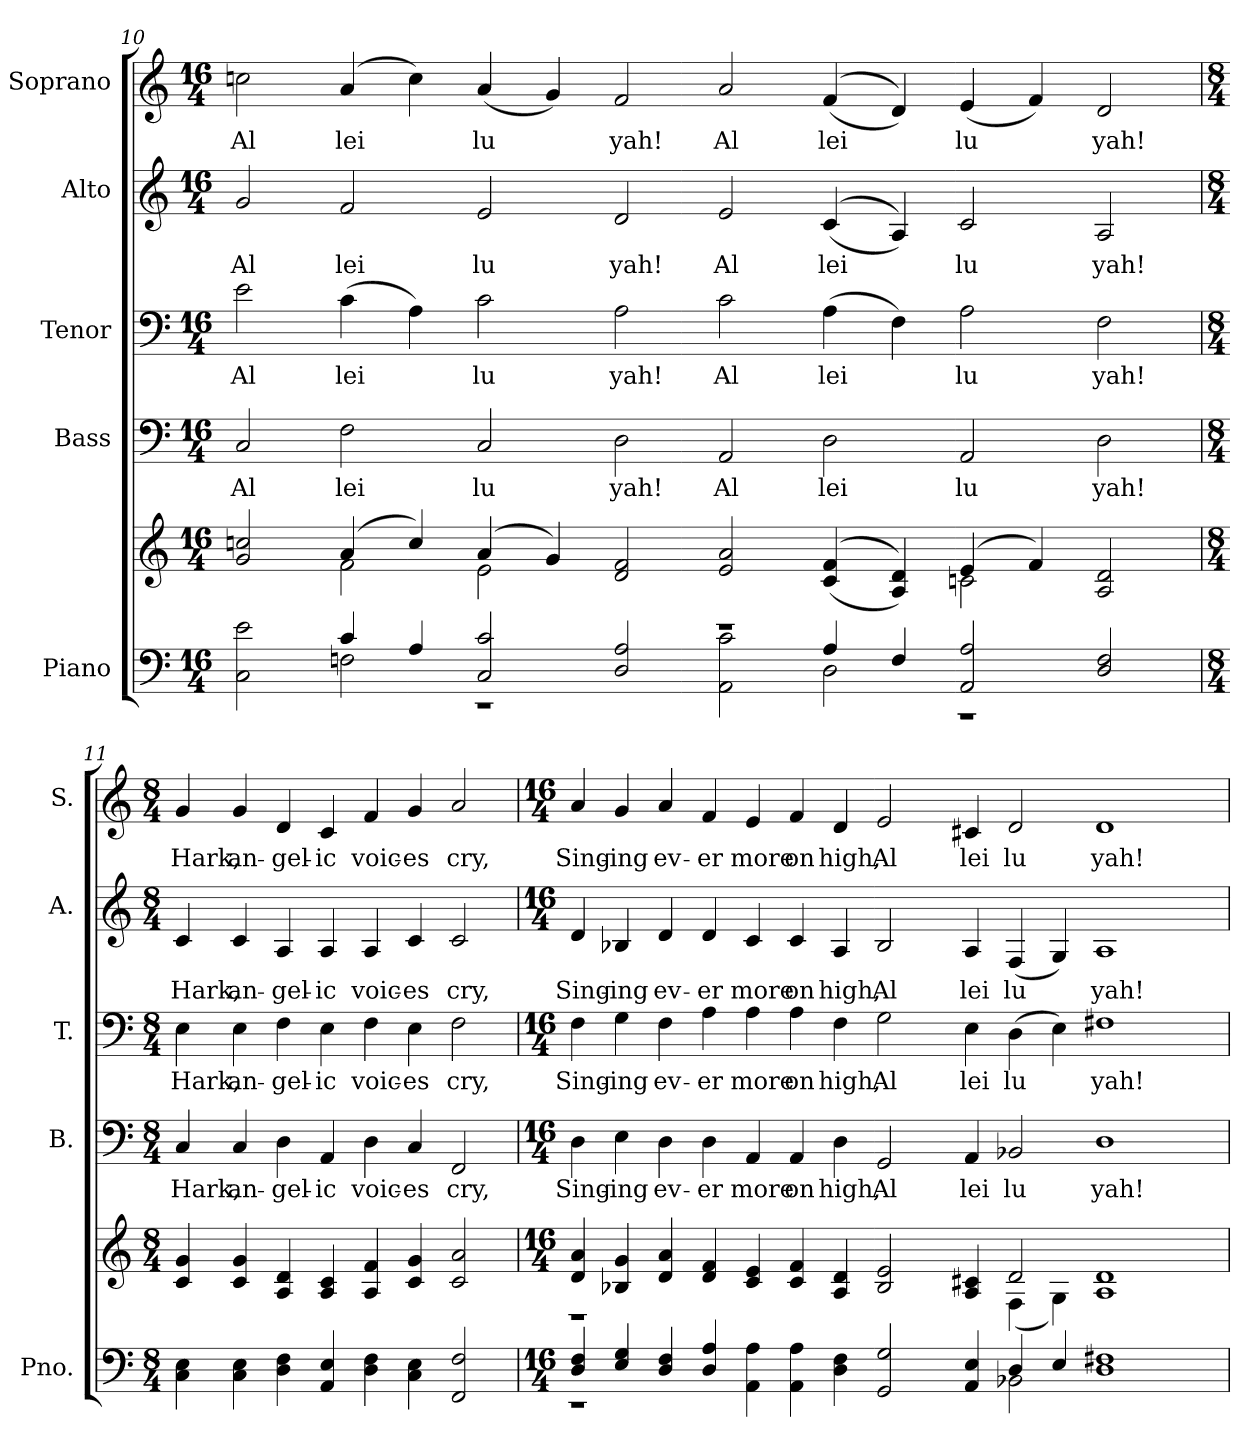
**kern	**kern	**kern	**text	**kern	**text	**kern	**text	**kern	**text
*part5	*part5	*part4	*part4	*part3	*part3	*part2	*part2	*part1	*part1
*staff6	*staff5	*staff4	*staff4	*staff3	*staff3	*staff2	*staff2	*staff1	*staff1
*I"Piano	*	*I"Bass	*	*I"Tenor	*	*I"Alto	*	*I"Soprano	*
*I'Pno.	*	*I'B.	*	*I'T.	*	*I'A.	*	*I'S.	*
!!LO:PB:g=z
*clefF4	*clefG2	*clefF4	*	*clefF4	*	*clefG2	*	*clefG2	*
*k[]	*k[]	*k[]	*	*k[]	*	*k[]	*	*k[]	*
*C:	*C:	*C:	*	*C:	*	*C:	*	*C:	*
*M16/4	*M16/4	*M16/4	*	*M16/4	*	*M16/4	*	*M16/4	*
=10	=10	=10	=10	=10	=10	=10	=10	=10	=10
*^	*^	*	*	*	*	*	*	*	*
!	!	!	!	!	!LO:LY:b:color=#000000	!	!	!	!	!	!
!	!	!	!	!	!	!	!LO:LY:b:color=#000000	!	!	!	!
!	!	!	!	!	!	!	!	!	!LO:LY:b:color=#000000	!	!
!	!	!	!	!	!	!	!	!	!	!	!LO:LY:b:color=#000000
2Ci\ 2ei	2ryy	2gi/ 2ccni	2ryy	2Ci/	Al	2ei\	Al	2gi/	Al	2ccni\	Al
!	!	!	!	!	!LO:LY:b:color=#000000	!	!	!	!	!	!
!	!	!	!	!	!	!	!LO:LY:b:color=#000000	!	!	!	!
!	!	!	!	!	!	!	!	!	!LO:LY:b:color=#000000	!	!
!	!	!	!	!	!	!	!	!	!	!	!LO:LY:b:color=#000000
4ci/	2Fni\	(4ai/	2fi\	2Fi\	lei	(4ci\	lei	2fi/	lei	(4ai/	lei
4Ai/	.	4cci/)	.	.	.	4Ai\)	.	.	.	4cci\)	.
!	!	!	!	!	!LO:LY:b:color=#000000	!	!	!	!	!	!
!	!	!	!	!	!	!	!LO:LY:b:color=#000000	!	!	!	!
!	!	!	!	!	!	!	!	!	!LO:LY:b:color=#000000	!	!
!	!	!	!	!	!	!	!	!	!	!	!LO:LY:b:color=#000000
2Ci/ 2ci	1r	(4ai/	2ei\	2Ci/	lu	2ci\	lu	2ei/	lu	(4ai/	lu
.	.	4gi/)	.	.	.	.	.	.	.	4gi/)	.
!	!	!	!	!	!LO:LY:b:color=#000000	!	!	!	!	!	!
!	!	!	!	!	!	!	!LO:LY:b:color=#000000	!	!	!	!
!	!	!	!	!	!	!	!	!	!LO:LY:b:color=#000000	!	!
!	!	!	!	!	!	!	!	!	!	!	!LO:LY:b:color=#000000
2Di/ 2Ai	.	2di/ 2fi	2ryy	2Di\	yah!	2Ai\	yah!	2di/	yah!	2fi/	yah!
!	!	!	!	!	!LO:LY:b:color=#000000	!	!	!	!	!	!
!	!	!	!	!	!	!	!LO:LY:b:color=#000000	!	!	!	!
!	!	!	!	!	!	!	!	!	!LO:LY:b:color=#000000	!	!
!	!	!	!	!	!	!	!	!	!	!	!LO:LY:b:color=#000000
2AAi\ 2ci	2ryy	2ei/ 2ai	1r	2AAi/	Al	2ci\	Al	2ei/	Al	2ai/	Al
!	!	!	!	!	!LO:LY:b:color=#000000	!	!	!	!	!	!
!	!	!	!	!	!	!	!LO:LY:b:color=#000000	!	!	!	!
!	!	!	!	!	!	!	!	!	!LO:LY:b:color=#000000	!	!
!	!	!	!	!	!	!	!	!	!	!	!LO:LY:b:color=#000000
4Ai/	2Di\	((4ci/ 4fi	.	2Di\	lei	(4Ai\	lei	((4ci/	lei	((4fi/	lei
4Fi/	.	4Ai/ 4di))	.	.	.	4Fi\)	.	4Ai/))	.	4di/))	.
!	!	!	!	!	!LO:LY:b:color=#000000	!	!	!	!	!	!
!	!	!	!	!	!	!	!LO:LY:b:color=#000000	!	!	!	!
!	!	!	!	!	!	!	!	!	!LO:LY:b:color=#000000	!	!
!	!	!	!	!	!	!	!	!	!	!	!LO:LY:b:color=#000000
2AAi/ 2Ai	1r	(4ei/	2cni\	2AAi/	lu	2Ai\	lu	2ci/	lu	(4ei/	lu
.	.	4fi/)	.	.	.	.	.	.	.	4fi/)	.
!	!	!	!	!	!LO:LY:b:color=#000000	!	!	!	!	!	!
!	!	!	!	!	!	!	!LO:LY:b:color=#000000	!	!	!	!
!	!	!	!	!	!	!	!	!	!LO:LY:b:color=#000000	!	!
!	!	!	!	!	!	!	!	!	!	!	!LO:LY:b:color=#000000
2Di/ 2Fi	.	2Ai/ 2di	2ryy	2Di\	yah!	2Fi\	yah!	2Ai/	yah!	2di/	yah!
*v	*v	*	*	*	*	*	*	*	*	*	*
*	*v	*v	*	*	*	*	*	*	*	*
!!LO:PB:g=z
=11	=11	=11	=11	=11	=11	=11	=11	=11	=11
*M8/4	*M8/4	*M8/4	*	*M8/4	*	*M8/4	*	*M8/4	*
*	*^	*	*	*	*	*	*	*	*
!	!	!	!	!LO:LY:b:color=#000000	!	!	!	!	!	!
*	*v	*v	*	*	*	*	*	*	*	*
*	*^	*	*	*	*	*	*	*	*
!	!	!	!	!	!	!LO:LY:b:color=#000000	!	!	!	!
*	*v	*v	*	*	*	*	*	*	*	*
*	*^	*	*	*	*	*	*	*	*
!	!	!	!	!	!	!	!	!LO:LY:b:color=#000000	!	!
*	*v	*v	*	*	*	*	*	*	*	*
*	*^	*	*	*	*	*	*	*	*
!	!	!	!	!	!	!	!	!	!	!LO:LY:b:color=#000000
*	*v	*v	*	*	*	*	*	*	*	*
4Ci\ 4Ei	4ci/ 4gi	4Ci/	Hark,	4Ei\	Hark,	4ci/	Hark,	4gi/	Hark,
!	!	!	!LO:LY:b:color=#000000	!	!	!	!	!	!
!	!	!	!	!	!LO:LY:b:color=#000000	!	!	!	!
!	!	!	!	!	!	!	!LO:LY:b:color=#000000	!	!
!	!	!	!	!	!	!	!	!	!LO:LY:b:color=#000000
4Ci\ 4Ei	4ci/ 4gi	4Ci/	an-	4Ei\	an-	4ci/	an-	4gi/	an-
!	!	!	!LO:LY:b:color=#000000	!	!	!	!	!	!
!	!	!	!	!	!LO:LY:b:color=#000000	!	!	!	!
!	!	!	!	!	!	!	!LO:LY:b:color=#000000	!	!
!	!	!	!	!	!	!	!	!	!LO:LY:b:color=#000000
4Di\ 4Fi	4Ai/ 4di	4Di\	-gel-	4Fi\	-gel-	4Ai/	-gel-	4di/	-gel-
!	!	!	!LO:LY:b:color=#000000	!	!	!	!	!	!
!	!	!	!	!	!LO:LY:b:color=#000000	!	!	!	!
!	!	!	!	!	!	!	!LO:LY:b:color=#000000	!	!
!	!	!	!	!	!	!	!	!	!LO:LY:b:color=#000000
4AAi/ 4Ei	4Ai/ 4ci	4AAi/	-ic	4Ei\	-ic	4Ai/	-ic	4ci/	-ic
!	!	!	!LO:LY:b:color=#000000	!	!	!	!	!	!
!	!	!	!	!	!LO:LY:b:color=#000000	!	!	!	!
!	!	!	!	!	!	!	!LO:LY:b:color=#000000	!	!
!	!	!	!	!	!	!	!	!	!LO:LY:b:color=#000000
4Di\ 4Fi	4Ai/ 4fi	4Di\	voic-	4Fi\	voic-	4Ai/	voic-	4fi/	voic-
!	!	!	!LO:LY:b:color=#000000	!	!	!	!	!	!
!	!	!	!	!	!LO:LY:b:color=#000000	!	!	!	!
!	!	!	!	!	!	!	!LO:LY:b:color=#000000	!	!
!	!	!	!	!	!	!	!	!	!LO:LY:b:color=#000000
4Ci\ 4Ei	4ci/ 4gi	4Ci/	-es	4Ei\	-es	4ci/	-es	4gi/	-es
!	!	!	!LO:LY:b:color=#000000	!	!	!	!	!	!
!	!	!	!	!	!LO:LY:b:color=#000000	!	!	!	!
!	!	!	!	!	!	!	!LO:LY:b:color=#000000	!	!
!	!	!	!	!	!	!	!	!	!LO:LY:b:color=#000000
2FFi/ 2Fi	2ci/ 2ai	2FFi/	cry,	2Fi\	cry,	2ci/	cry,	2ai/	cry,
!!LO:PB:g=z
=12	=12	=12	=12	=12	=12	=12	=12	=12	=12
*M16/4	*M16/4	*M16/4	*	*M16/4	*	*M16/4	*	*M16/4	*
*^	*^	*	*	*	*	*	*	*	*
!	!	!	!	!	!LO:LY:b:color=#000000	!	!	!	!	!	!
!	!	!	!	!	!	!	!LO:LY:b:color=#000000	!	!	!	!
!	!	!	!	!	!	!	!	!	!LO:LY:b:color=#000000	!	!
!	!	!	!	!	!	!	!	!	!	!	!LO:LY:b:color=#000000
4Di/ 4Fi	1r	4di/ 4ai	1r	4Di\	Sing-	4Fi\	Sing-	4di/	Sing-	4ai/	Sing-
!	!	!	!	!	!LO:LY:b:color=#000000	!	!	!	!	!	!
!	!	!	!	!	!	!	!LO:LY:b:color=#000000	!	!	!	!
!	!	!	!	!	!	!	!	!	!LO:LY:b:color=#000000	!	!
!	!	!	!	!	!	!	!	!	!	!	!LO:LY:b:color=#000000
4Ei/ 4Gi	.	4B-Xi/ 4gi	.	4Ei\	-ing	4Gi\	-ing	4B-Xi/	-ing	4gi/	-ing
!	!	!	!	!	!LO:LY:b:color=#000000	!	!	!	!	!	!
!	!	!	!	!	!	!	!LO:LY:b:color=#000000	!	!	!	!
!	!	!	!	!	!	!	!	!	!LO:LY:b:color=#000000	!	!
!	!	!	!	!	!	!	!	!	!	!	!LO:LY:b:color=#000000
4Di/ 4Fi	.	4di/ 4ai	.	4Di\	ev-	4Fi\	ev-	4di/	ev-	4ai/	ev-
!	!	!	!	!	!LO:LY:b:color=#000000	!	!	!	!	!	!
!	!	!	!	!	!	!	!LO:LY:b:color=#000000	!	!	!	!
!	!	!	!	!	!	!	!	!	!LO:LY:b:color=#000000	!	!
!	!	!	!	!	!	!	!	!	!	!	!LO:LY:b:color=#000000
4Di/ 4Ai	.	4di/ 4fi	.	4Di\	-er	4Ai\	-er	4di/	-er	4fi/	-er
!	!	!	!	!	!LO:LY:b:color=#000000	!	!	!	!	!	!
!	!	!	!	!	!	!	!LO:LY:b:color=#000000	!	!	!	!
!	!	!	!	!	!	!	!	!	!LO:LY:b:color=#000000	!	!
!	!	!	!	!	!	!	!	!	!	!	!LO:LY:b:color=#000000
4AAi\ 4Ai	1ryy	4ci/ 4ei	1ryy	4AAi/	more	4Ai\	more	4ci/	more	4ei/	more
!	!	!	!	!	!LO:LY:b:color=#000000	!	!	!	!	!	!
!	!	!	!	!	!	!	!LO:LY:b:color=#000000	!	!	!	!
!	!	!	!	!	!	!	!	!	!LO:LY:b:color=#000000	!	!
!	!	!	!	!	!	!	!	!	!	!	!LO:LY:b:color=#000000
4AAi\ 4Ai	.	4ci/ 4fi	.	4AAi/	on	4Ai\	on	4ci/	on	4fi/	on
!	!	!	!	!	!LO:LY:b:color=#000000	!	!	!	!	!	!
!	!	!	!	!	!	!	!LO:LY:b:color=#000000	!	!	!	!
!	!	!	!	!	!	!	!	!	!LO:LY:b:color=#000000	!	!
!	!	!	!	!	!	!	!	!	!	!	!LO:LY:b:color=#000000
4Di\ 4Fi	.	4Ai/ 4di	.	4Di\	high,	4Fi\	high,	4Ai/	high,	4di/	high,
!	!	!	!	!	!LO:LY:b:color=#000000	!	!	!	!	!	!
!	!	!	!	!	!	!	!LO:LY:b:color=#000000	!	!	!	!
!	!	!	!	!	!	!	!	!	!LO:LY:b:color=#000000	!	!
!	!	!	!	!	!	!	!	!	!	!	!LO:LY:b:color=#000000
2GGi/ 2Gi	.	2B-i/ 2ei	.	2GGi/	Al	2Gi\	Al	2B-i/	Al	2ei/	Al
.	2ryy	.	2ryy	.	.	.	.	.	.	.	.
!	!	!	!	!	!LO:LY:b:color=#000000	!	!	!	!	!	!
!	!	!	!	!	!	!	!LO:LY:b:color=#000000	!	!	!	!
!	!	!	!	!	!	!	!	!	!LO:LY:b:color=#000000	!	!
!	!	!	!	!	!	!	!	!	!	!	!LO:LY:b:color=#000000
4AAi/ 4Ei	.	4Ai/ 4c#Xi	.	4AAi/	lei	4Ei\	lei	4Ai/	lei	4c#Xi/	lei
!	!	!	!	!	!LO:LY:b:color=#000000	!	!	!	!	!	!
!	!	!	!	!	!	!	!LO:LY:b:color=#000000	!	!	!	!
!	!	!	!	!	!	!	!	!	!LO:LY:b:color=#000000	!	!
!	!	!	!	!	!	!	!	!	!	!	!LO:LY:b:color=#000000
4Di/	2BB-Xi\	2di/	(4Fi\	2BB-Xi/	lu	(4Di\	lu	(4Fi/	lu	2di/	lu
4Ei/	.	.	4Gi\)	.	.	4Ei\)	.	4Gi/)	.	.	.
!	!	!	!	!	!LO:LY:b:color=#000000	!	!	!	!	!	!
!	!	!	!	!	!	!	!LO:LY:b:color=#000000	!	!	!	!
!	!	!	!	!	!	!	!	!	!LO:LY:b:color=#000000	!	!
!	!	!	!	!	!	!	!	!	!	!	!LO:LY:b:color=#000000
1Di 1F#Xi	2ryy	1Ai 1di	2ryy	1Di	yah!	1F#Xi	yah!	1Ai	yah!	1di	yah!
.	2ryy	.	2ryy	.	.	.	.	.	.	.	.
*v	*v	*	*	*	*	*	*	*	*	*	*
*	*v	*v	*	*	*	*	*	*	*	*
=	=	=	=	=	=	=	=	=	=
*-	*-	*-	*-	*-	*-	*-	*-	*-	*-
